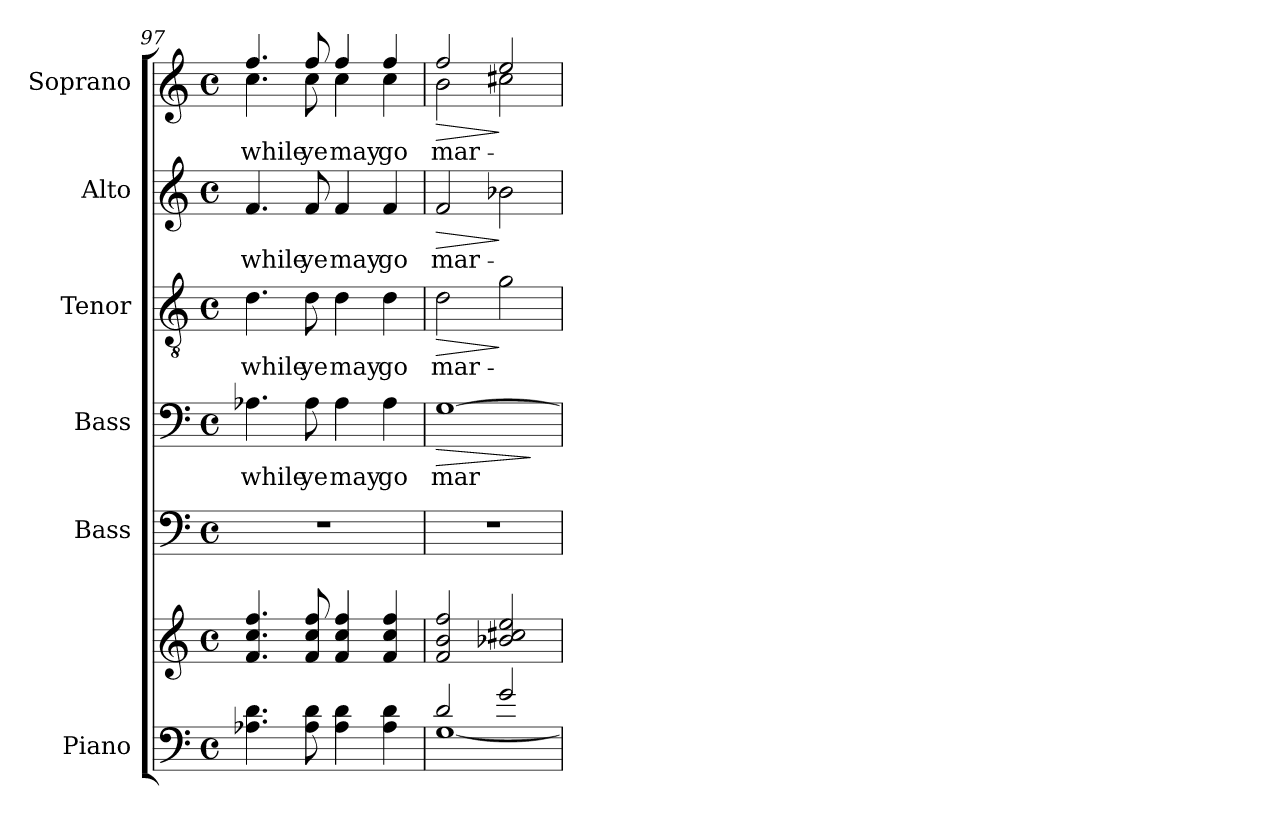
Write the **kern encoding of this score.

**kern	**kern	**kern	**kern	**text	**dynam	**kern	**text	**dynam	**kern	**text	**dynam	**kern	**text	**dynam
*part6	*part6	*part5	*part4	*part4	*part4	*part3	*part3	*part3	*part2	*part2	*part2	*part1	*part1	*part1
*staff7	*staff6	*staff5	*staff4	*staff4	*staff4	*staff3	*staff3	*staff3	*staff2	*staff2	*staff2	*staff1	*staff1	*staff1
*I"Piano	*	*I"Bass	*I"Bass	*	*	*I"Tenor	*	*	*I"Alto	*	*	*I"Soprano	*	*
*I'Pno.	*	*I'B.	*I'B.	*	*	*I'T.	*	*	*I'A.	*	*	*I'S.	*	*
*clefF4	*clefG2	*clefF4	*clefF4	*	*	*clefGv2	*	*	*clefG2	*	*	*clefG2	*	*
*	*	*	*	*	*	*ITrd7c12	*	*	*	*	*	*	*	*
*k[]	*k[]	*k[]	*k[]	*	*	*k[]	*	*	*k[]	*	*	*k[]	*	*
*C:	*C:	*C:	*C:	*	*	*C:	*	*	*C:	*	*	*C:	*	*
*M4/4	*M4/4	*M4/4	*M4/4	*	*	*M4/4	*	*	*M4/4	*	*	*M4/4	*	*
*met(c)	*met(c)	*met(c)	*met(c)	*	*	*met(c)	*	*	*met(c)	*	*	*met(c)	*	*
=97	=97	=97	=97	=97	=97	=97	=97	=97	=97	=97	=97	=97	=97	=97
!	!	!	!	!LO:LY:b:color=#000000	!	!	!	!	!	!	!	!	!	!
!	!	!	!	!	!	!	!LO:LY:b:color=#000000	!	!	!	!	!	!	!
!	!	!	!	!	!	!	!	!	!	!LO:LY:b:color=#000000	!	!	!	!
*	*	*	*	*	*	*	*	*	*	*	*	*^	*	*
!	!	!	!	!	!	!	!	!	!	!	!	!	!	!LO:LY:b:color=#000000	!
4.A-Xi\ 4.di	4.fi/ 4.cci 4.ffi	1r	4.A-Xi\	while	.	4.Di\	while	.	4.fi/	while	.	4.ffi/	4.cci\	while	.
!	!	!	!	!LO:LY:b:color=#000000	!	!	!	!	!	!	!	!	!	!	!
!	!	!	!	!	!	!	!LO:LY:b:color=#000000	!	!	!	!	!	!	!	!
!	!	!	!	!	!	!	!	!	!	!LO:LY:b:color=#000000	!	!	!	!	!
!	!	!	!	!	!	!	!	!	!	!	!	!	!	!LO:LY:b:color=#000000	!
8A-i\ 8di	8fi/ 8cci 8ffi	.	8A-i\	ye	.	8Di\	ye	.	8fi/	ye	.	8ffi/	8cci\	ye	.
!	!	!	!	!LO:LY:b:color=#000000	!	!	!	!	!	!	!	!	!	!	!
!	!	!	!	!	!	!	!LO:LY:b:color=#000000	!	!	!	!	!	!	!	!
!	!	!	!	!	!	!	!	!	!	!LO:LY:b:color=#000000	!	!	!	!	!
!	!	!	!	!	!	!	!	!	!	!	!	!	!	!LO:LY:b:color=#000000	!
4A-i\ 4di	4fi/ 4cci 4ffi	.	4A-i\	may	.	4Di\	may	.	4fi/	may	.	4ffi/	4cci\	may	.
!	!	!	!	!LO:LY:b:color=#000000	!	!	!	!	!	!	!	!	!	!	!
!	!	!	!	!	!	!	!LO:LY:b:color=#000000	!	!	!	!	!	!	!	!
!	!	!	!	!	!	!	!	!	!	!LO:LY:b:color=#000000	!	!	!	!	!
!	!	!	!	!	!	!	!	!	!	!	!	!	!	!LO:LY:b:color=#000000	!
4A-i\ 4di	4fi/ 4cci 4ffi	.	4A-i\	go	.	4Di\	go	.	4fi/	go	.	4ffi/	4cci\	go	.
=98	=98	=98	=98	=98	=98	=98	=98	=98	=98	=98	=98	=98	=98	=98	=98
*^	*	*	*	*	*	*	*	*	*	*	*	*	*	*	*
!	!	!	!	!	!LO:LY:b:color=#000000	!LO:HP:b	!	!	!	!	!	!	!	!	!	!
!	!	!	!	!	!	!	!	!LO:LY:b:color=#000000	!LO:HP:b	!	!	!	!	!	!	!
!	!	!	!	!	!	!	!	!	!	!	!LO:LY:b:color=#000000	!LO:HP:b	!	!	!	!
!	!	!	!	!	!	!	!	!	!	!	!	!	!	!	!LO:LY:b:color=#000000	!LO:HP:b
2di/	[<1Gi	2fi/ 2bi 2ffi	1r	[>1Gi	mar-	>	2Di\	mar-	>	2fi/	mar-	>	2ffi/	2bi\	mar-	>
2gi/	.	2b-Xi/ 2cc#Xi 2eei	.	.	.	.	2Gi\	.	]	2b-Xi\	.	]	2eei/	2cc#Xi\	.	]
*v	*v	*	*	*	*	*	*	*	*	*	*	*	*v	*v	*	*
.	.	.	.	.	]	.	.	.	.	.	.	.	.	.
=	=	=	=	=	=	=	=	=	=	=	=	=	=	=
*-	*-	*-	*-	*-	*-	*-	*-	*-	*-	*-	*-	*-	*-	*-
